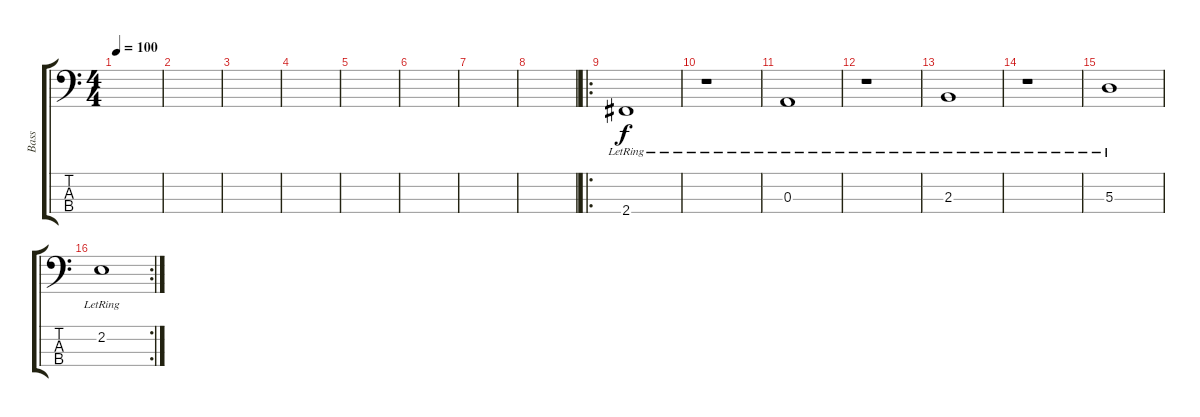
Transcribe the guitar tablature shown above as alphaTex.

\track ("Bass" "Bass") {instrument electricbassfinger}
\staff {score tabs}
\tuning (G2 D2 A1 E1) {hide}
\ts (4 4)
\tempo 100
\clef f4
\ks c
|
|
|
|
|
|
|
|
\ro
2.4{lr}.1 |
r.1 |
0.3{lr}.1 |
r.1 |
2.3{lr}.1 |
r.1 |
5.3{lr}.1 |
\rc 2
2.2{lr}.1
